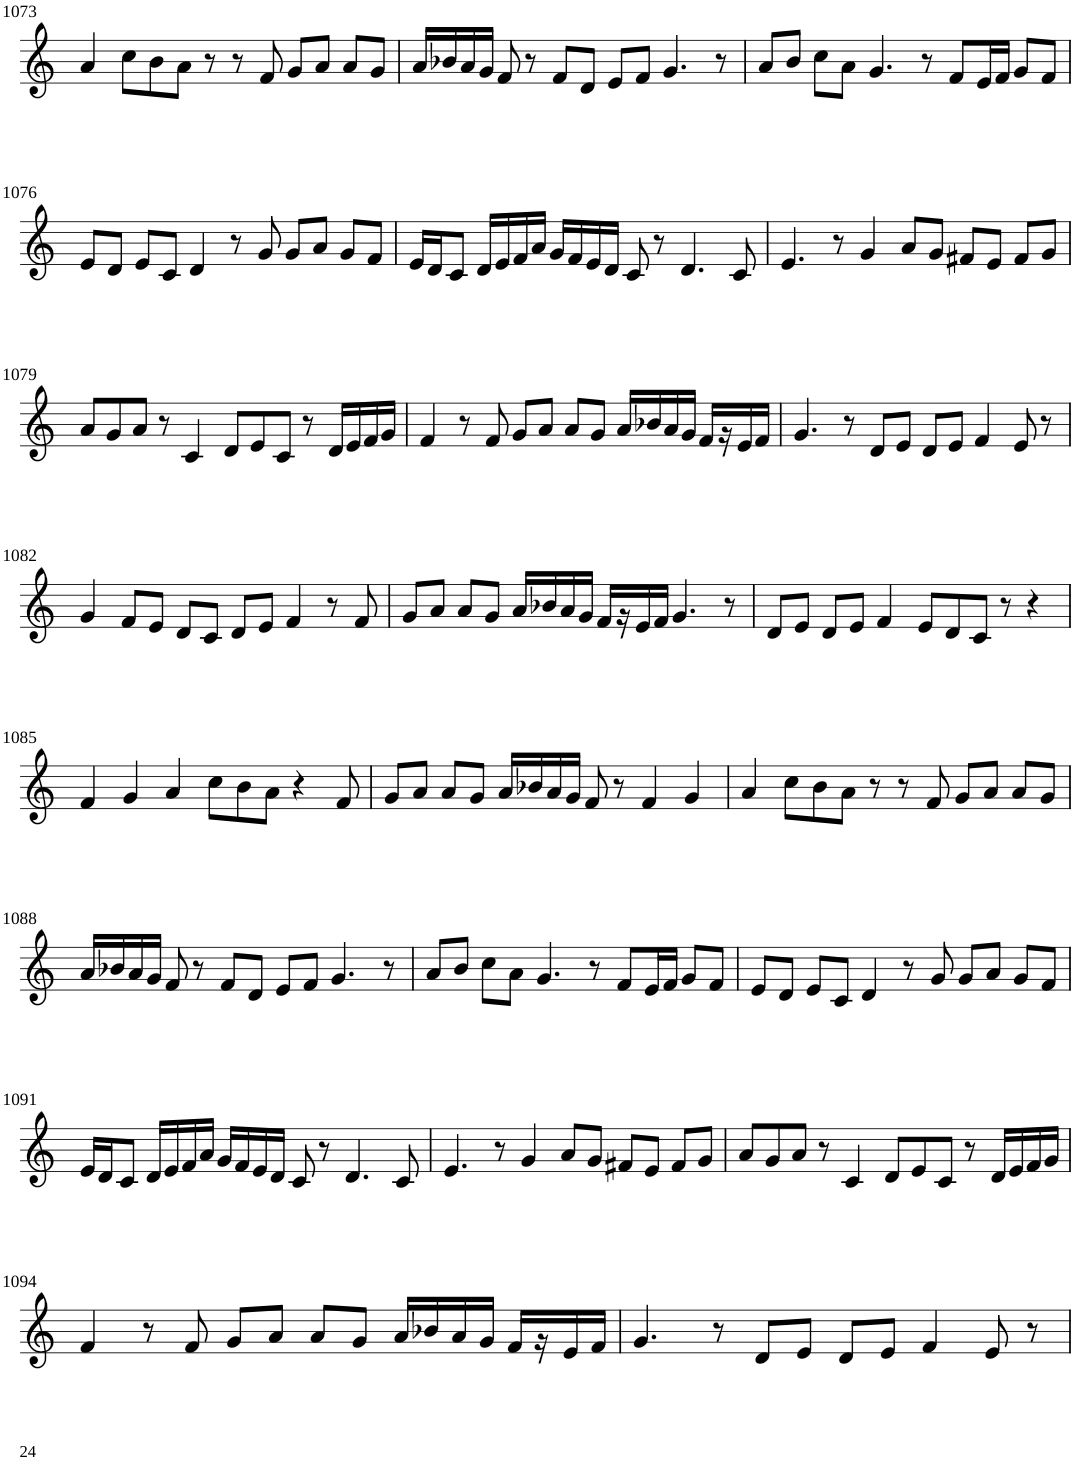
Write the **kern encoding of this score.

**kern
*part1
*staff1
*I"Violin
!!LO:PB:g=z
*clefG2
*k[]
*M6/4
=1073
4a/
8cc\L
8b\
8a\J
8r
8r
8f/
8g/L
8a/J
8a/L
8g/J
=1074
16a/LL
16b-X/
16a/
16g/JJ
8f/
8r
8f/L
8d/J
8e/L
8f/J
4.g/
8r
=1075
8a/L
8b/J
8cc\L
8a\J
4.g/
8r
8f/L
16e/L
16f/JJ
8g/L
8f/J
!!LO:LB:g=z
=1076
8e/L
8d/J
8e/L
8c/J
4d/
8r
8g/
8g/L
8a/J
8g/L
8f/J
=1077
16e/LL
16d/J
8c/J
16d/LL
16e/
16f/
16a/JJ
16g/LL
16f/
16e/
16d/JJ
8c/
8r
4.d/
8c/
=1078
4.e/
8r
4g/
8a/L
8g/J
8f#X/L
8e/J
8f#/L
8g/J
!!LO:LB:g=z
=1079
8a/L
8g/
8a/J
8r
4c/
8d/L
8e/
8c/J
8r
16d/LL
16e/
16f/
16g/JJ
=1080
4f/
8r
8f/
8g/L
8a/J
8a/L
8g/J
16a/LL
16b-X/
16a/
16g/JJ
16f/LL
16r
16e/
16f/JJ
=1081
4.g/
8r
8d/L
8e/J
8d/L
8e/J
4f/
8e/
8r
!!LO:LB:g=z
=1082
4g/
8f/L
8e/J
8d/L
8c/J
8d/L
8e/J
4f/
8r
8f/
=1083
8g/L
8a/J
8a/L
8g/J
16a/LL
16b-X/
16a/
16g/JJ
16f/LL
16r
16e/
16f/JJ
4.g/
8r
=1084
8d/L
8e/J
8d/L
8e/J
4f/
8e/L
8d/
8c/J
8r
4r
!!LO:LB:g=z
=1085
4f/
4g/
4a/
8cc\L
8b\
8a\J
4r
8f/
=1086
8g/L
8a/J
8a/L
8g/J
16a/LL
16b-X/
16a/
16g/JJ
8f/
8r
4f/
4g/
=1087
4a/
8cc\L
8b\
8a\J
8r
8r
8f/
8g/L
8a/J
8a/L
8g/J
!!LO:LB:g=z
=1088
16a/LL
16b-X/
16a/
16g/JJ
8f/
8r
8f/L
8d/J
8e/L
8f/J
4.g/
8r
=1089
8a/L
8b/J
8cc\L
8a\J
4.g/
8r
8f/L
16e/L
16f/JJ
8g/L
8f/J
=1090
8e/L
8d/J
8e/L
8c/J
4d/
8r
8g/
8g/L
8a/J
8g/L
8f/J
!!LO:LB:g=z
=1091
16e/LL
16d/J
8c/J
16d/LL
16e/
16f/
16a/JJ
16g/LL
16f/
16e/
16d/JJ
8c/
8r
4.d/
8c/
=1092
4.e/
8r
4g/
8a/L
8g/J
8f#X/L
8e/J
8f#/L
8g/J
=1093
8a/L
8g/
8a/J
8r
4c/
8d/L
8e/
8c/J
8r
16d/LL
16e/
16f/
16g/JJ
!!LO:LB:g=z
=1094
4f/
8r
8f/
8g/L
8a/J
8a/L
8g/J
16a/LL
16b-X/
16a/
16g/JJ
16f/LL
16r
16e/
16f/JJ
=1095
4.g/
8r
8d/L
8e/J
8d/L
8e/J
4f/
8e/
8r
=
*-
